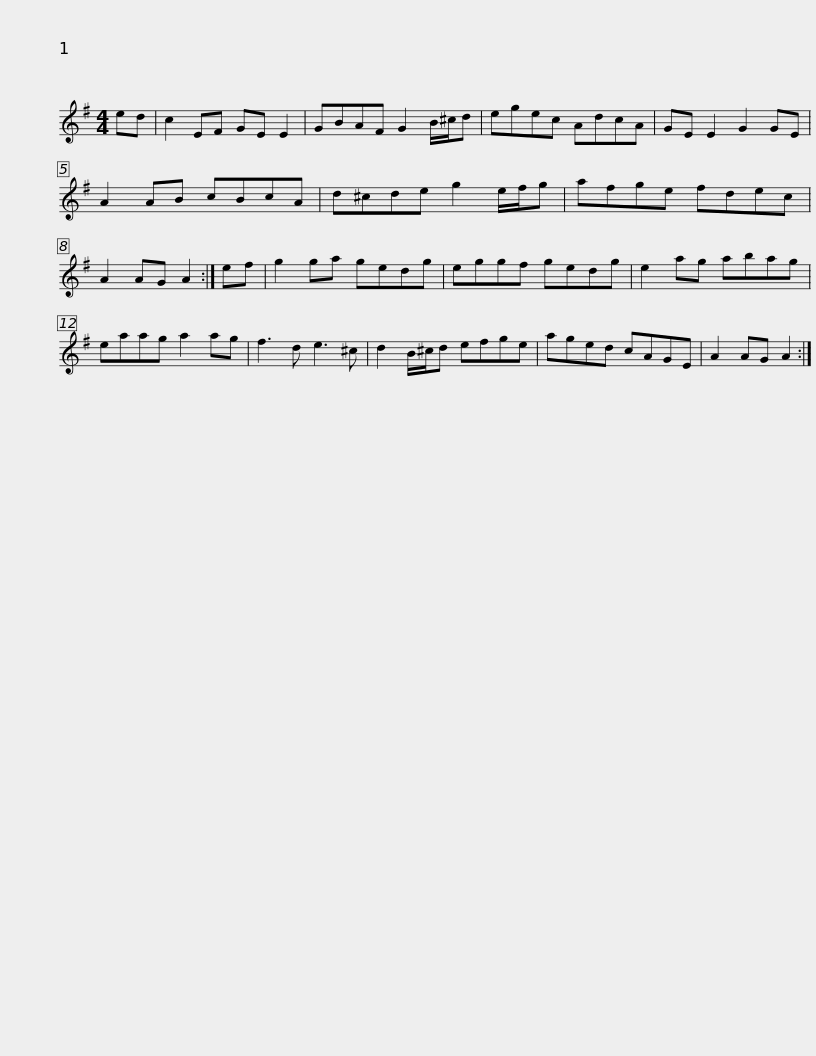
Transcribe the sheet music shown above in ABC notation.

X:1
L:1/8
M:4/4
I:linebreak $
K:G
V:1 treble
V:1
 ed | c2 EF GE E2 | GBAF G2 B/^c/d | egec AdcA | GE E2 G2 GE | %5
 A2 AB cBcA |$ d^cde g2 e/f/g | afge fdec | A2 AG A2 :| ef | %10
 g2 ga gedg | eggf gedg |$ e2 ag abag | eaag a2 ag | f3 d e3 ^c | %15
 d2 B/^c/d efge | aged cAGE | A2 AG A2 :| %18
